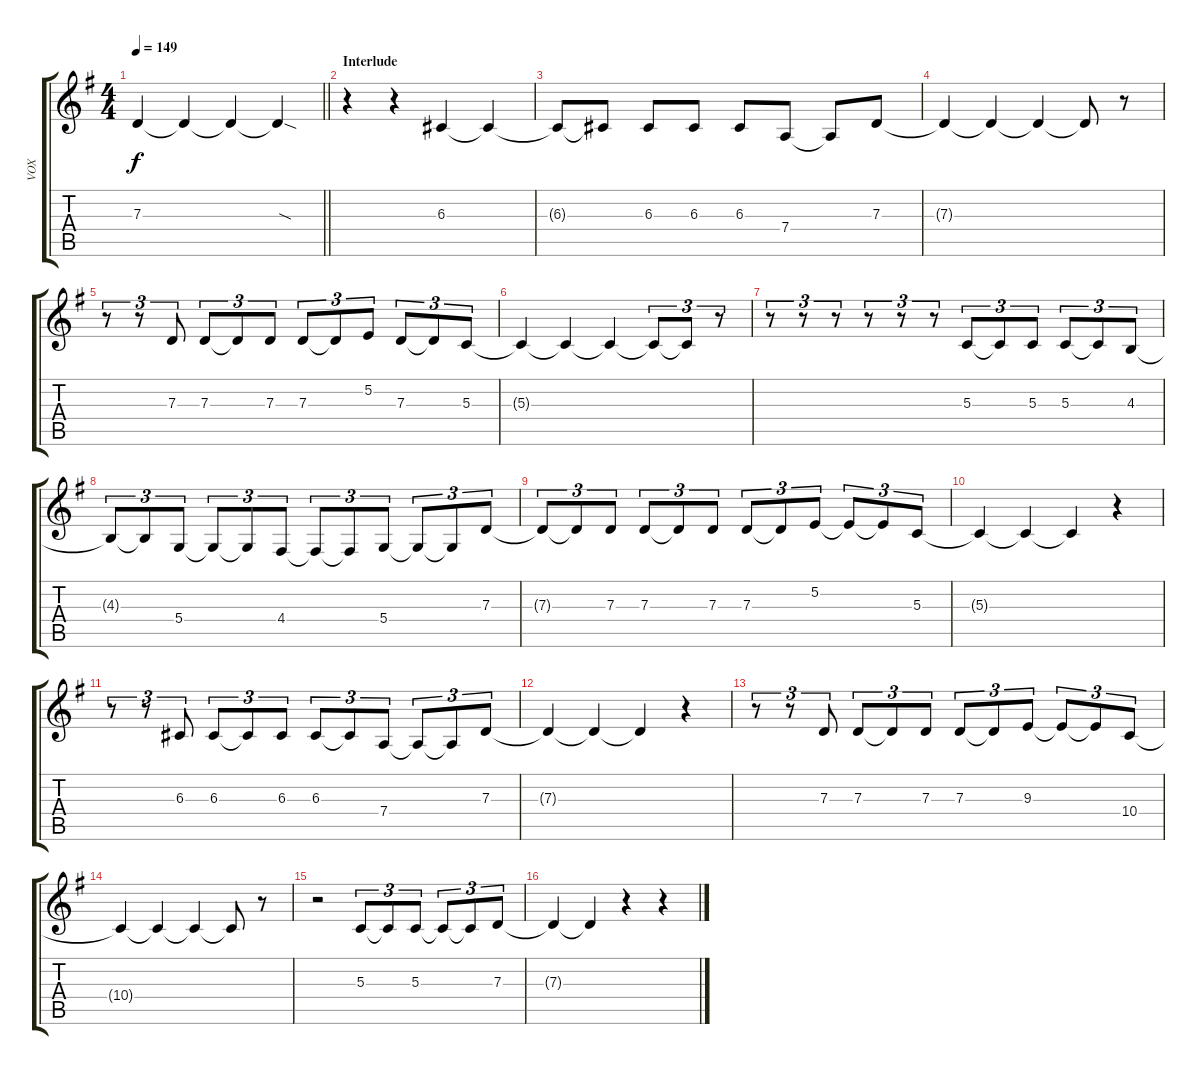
\track ("VOX" "VOX") {instrument tenorsax}
\staff {score tabs}
\tuning (E4 B3 G3 D3 A2 E2) {hide}
\ts (4 4)
\tempo 149
\clef g2
\barLineRight lightlight
\ks g
7.3{t}.4{dy f} 7.3{t}.4 7.3{t}.4 7.3{sod t}.4 |
\section ("" "Interlude")
r.4 r.4 6.3.4 6.3{t}.4 |
6.3{t}.8 6.3{t}.8 6.3.8 6.3.8 6.3.8 7.4.8 7.4{t}.8 7.3.8 |
7.3{t}.4 7.3{t}.4 7.3{t}.4 7.3{t}.8 r.8 |
r.8{tu (3 2)} r.8{tu (3 2)} 7.3.8{tu (3 2)} 7.3.8{tu (3 2)} 7.3{t}.8{tu (3 2)} 7.3.8{tu (3 2)} 7.3.8{tu (3 2)} 7.3{t}.8{tu (3 2)} 5.2.8{tu (3 2)} 7.3.8{tu (3 2)} 7.3{t}.8{tu (3 2)} 5.3.8{tu (3 2)} |
5.3{t}.4 5.3{t}.4 5.3{t}.4 5.3{t}.8{tu (3 2)} 5.3{t}.8{tu (3 2)} r.8{tu (3 2)} |
r.8{tu (3 2)} r.8{tu (3 2)} r.8{tu (3 2)} r.8{tu (3 2)} r.8{tu (3 2)} r.8{tu (3 2)} 5.3.8{tu (3 2)} 5.3{t}.8{tu (3 2)} 5.3.8{tu (3 2)} 5.3.8{tu (3 2)} 5.3{t}.8{tu (3 2)} 4.3.8{tu (3 2)} |
4.3{t}.8{tu (3 2)} 4.3{t}.8{tu (3 2)} 5.4.8{tu (3 2)} 5.4{t}.8{tu (3 2)} 5.4{t}.8{tu (3 2)} 4.4.8{tu (3 2)} 4.4{t}.8{tu (3 2)} 4.4{t}.8{tu (3 2)} 5.4.8{tu (3 2)} 5.4{t}.8{tu (3 2)} 5.4{t}.8{tu (3 2)} 7.3.8{tu (3 2)} |
7.3{t}.8{tu (3 2)} 7.3{t}.8{tu (3 2)} 7.3.8{tu (3 2)} 7.3.8{tu (3 2)} 7.3{t}.8{tu (3 2)} 7.3.8{tu (3 2)} 7.3.8{tu (3 2)} 7.3{t}.8{tu (3 2)} 5.2.8{tu (3 2)} 5.2{t}.8{tu (3 2)} 5.2{t}.8{tu (3 2)} 5.3.8{tu (3 2)} |
5.3{t}.4 5.3{t}.4 5.3{t}.4 r.4 |
r.8{tu (3 2)} r.8{tu (3 2)} 6.3.8{tu (3 2)} 6.3.8{tu (3 2)} 6.3{t}.8{tu (3 2)} 6.3.8{tu (3 2)} 6.3.8{tu (3 2)} 6.3{t}.8{tu (3 2)} 7.4.8{tu (3 2)} 7.4{t}.8{tu (3 2)} 7.4{t}.8{tu (3 2)} 7.3.8{tu (3 2)} |
7.3{t}.4 7.3{t}.4 7.3{t}.4 r.4 |
r.8{tu (3 2)} r.8{tu (3 2)} 7.3.8{tu (3 2)} 7.3.8{tu (3 2)} 7.3{t}.8{tu (3 2)} 7.3.8{tu (3 2)} 7.3.8{tu (3 2)} 7.3{t}.8{tu (3 2)} 9.3.8{tu (3 2)} 9.3{t}.8{tu (3 2)} 9.3{t}.8{tu (3 2)} 10.4.8{tu (3 2)} |
10.4{t}.4 10.4{t}.4 10.4{t}.4 10.4{t}.8 r.8 |
r.2 5.3.8{tu (3 2)} 5.3{t}.8{tu (3 2)} 5.3.8{tu (3 2)} 5.3{t}.8{tu (3 2)} 5.3{t}.8{tu (3 2)} 7.3.8{tu (3 2)} |
7.3{t}.4 7.3{t}.4 r.4 r.4
